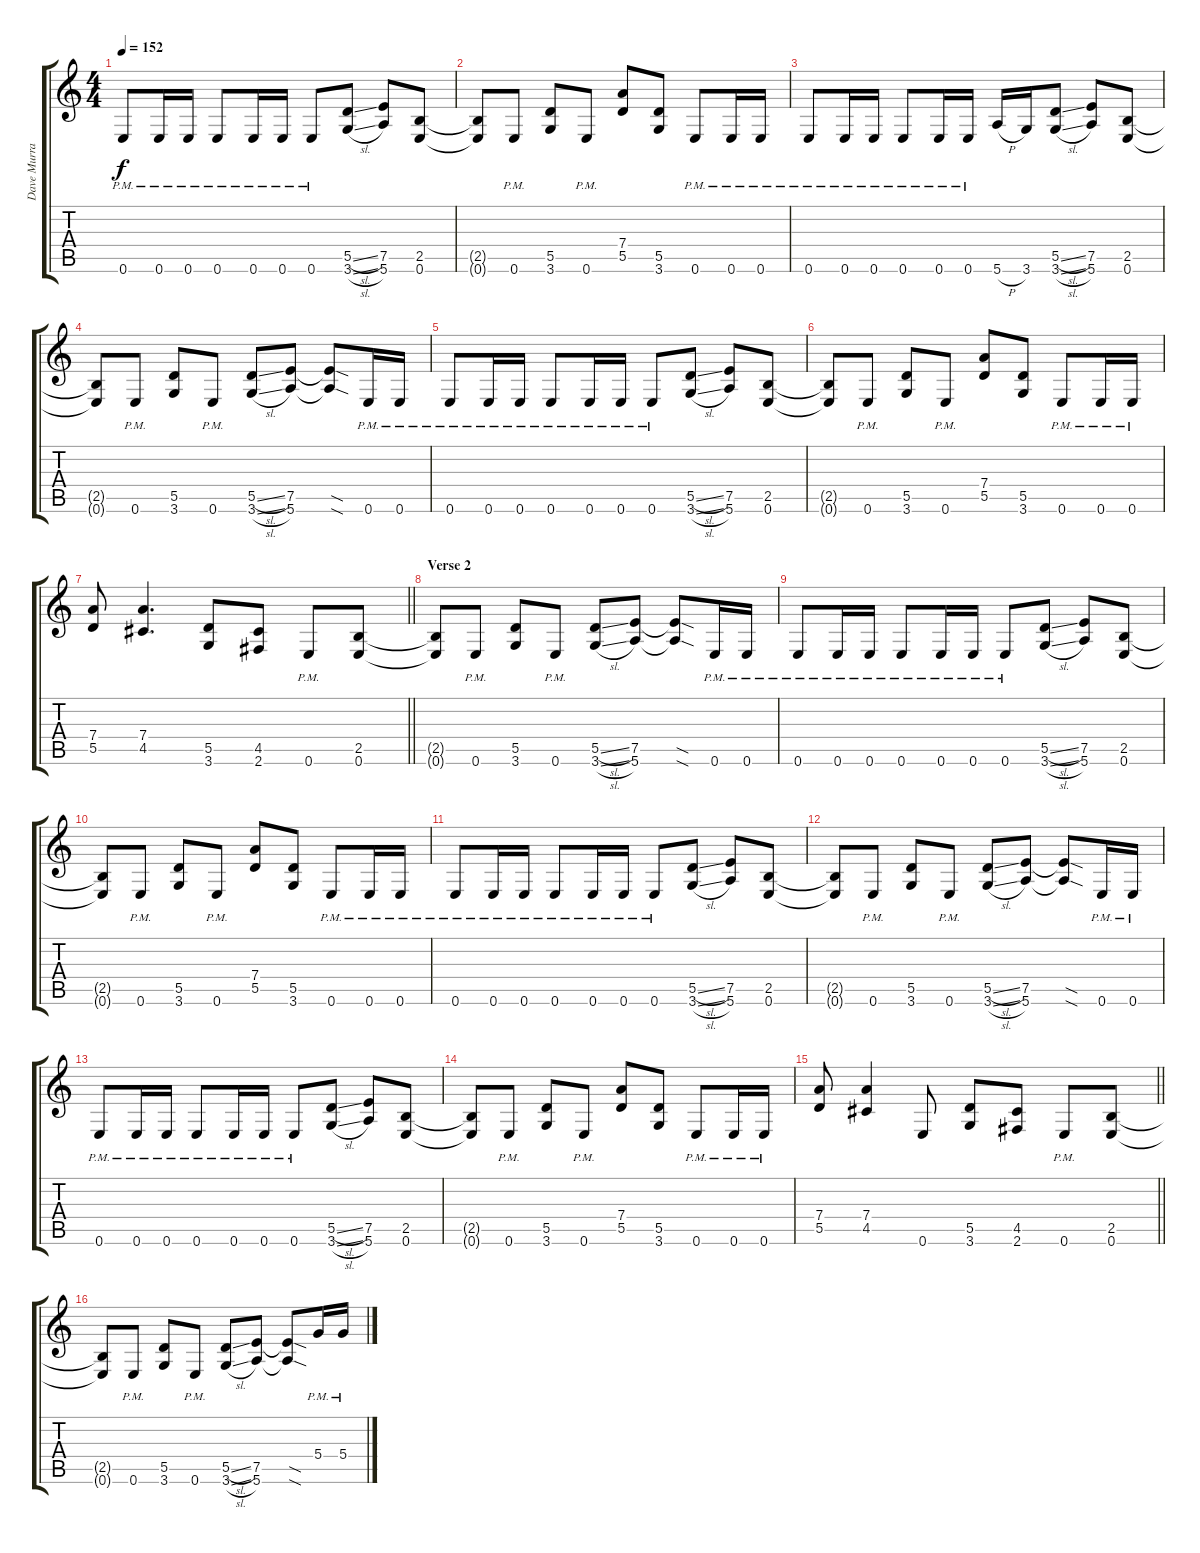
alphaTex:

\track ("Dave Murray" "Dave Murra") {instrument overdrivenguitar}
\staff {score tabs}
\tuning (E4 B3 G3 D3 A2 E2) {hide}
\ts (4 4)
\tempo 152
\clef g2
\ks c
0.6{pm}.8{dy f} 0.6{pm}.16 0.6{pm}.16 0.6{pm}.8 0.6{pm}.16 0.6{pm}.16 0.6{pm}.8 (5.5{sl} 3.6{sl}).8 (7.5 5.6).8 (2.5 0.6).8 |
(2.5{t} 0.6{t}).8 0.6{pm}.8 (5.5 3.6).8 0.6{pm}.8 (7.4 5.5).8 (5.5 3.6).8 0.6{pm}.8 0.6{pm}.16 0.6{pm}.16 |
0.6{pm}.8 0.6{pm}.16 0.6{pm}.16 0.6{pm}.8 0.6{pm}.16 0.6{pm}.16 5.6{h}.16 3.6.16 (5.5{sl} 3.6{sl}).8 (7.5 5.6).8 (2.5 0.6).8 |
(2.5{t} 0.6{t}).8 0.6{pm}.8 (5.5 3.6).8 0.6{pm}.8 (5.5{sl} 3.6{sl}).8 (7.5 5.6).8 (7.5{sod t} 5.6{sod t}).8 0.6{pm}.16 0.6{pm}.16 |
0.6{pm}.8 0.6{pm}.16 0.6{pm}.16 0.6{pm}.8 0.6{pm}.16 0.6{pm}.16 0.6{pm}.8 (5.5{sl} 3.6{sl}).8 (7.5 5.6).8 (2.5 0.6).8 |
(2.5{t} 0.6{t}).8 0.6{pm}.8 (5.5 3.6).8 0.6{pm}.8 (7.4 5.5).8 (5.5 3.6).8 0.6{pm}.8 0.6{pm}.16 0.6{pm}.16 |
\barLineRight lightlight
(7.4 5.5).8 (7.4 4.5).4{d} (5.5 3.6).8 (4.5 2.6).8 0.6{pm}.8 (2.5 0.6).8 |
\section ("" "Verse 2")
(2.5{t} 0.6{t}).8 0.6{pm}.8 (5.5 3.6).8 0.6{pm}.8 (5.5{sl} 3.6{sl}).8 (7.5 5.6).8 (7.5{sod t} 5.6{sod t}).8 0.6{pm}.16 0.6{pm}.16 |
0.6{pm}.8 0.6{pm}.16 0.6{pm}.16 0.6{pm}.8 0.6{pm}.16 0.6{pm}.16 0.6{pm}.8 (5.5{sl} 3.6{sl}).8 (7.5 5.6).8 (2.5 0.6).8 |
(2.5{t} 0.6{t}).8 0.6{pm}.8 (5.5 3.6).8 0.6{pm}.8 (7.4 5.5).8 (5.5 3.6).8 0.6{pm}.8 0.6{pm}.16 0.6{pm}.16 |
0.6{pm}.8 0.6{pm}.16 0.6{pm}.16 0.6{pm}.8 0.6{pm}.16 0.6{pm}.16 0.6{pm}.8 (5.5{sl} 3.6{sl}).8 (7.5 5.6).8 (2.5 0.6).8 |
(2.5{t} 0.6{t}).8 0.6{pm}.8 (5.5 3.6).8 0.6{pm}.8 (5.5{sl} 3.6{sl}).8 (7.5 5.6).8 (7.5{sod t} 5.6{sod t}).8 0.6{pm}.16 0.6{pm}.16 |
0.6{pm}.8 0.6{pm}.16 0.6{pm}.16 0.6{pm}.8 0.6{pm}.16 0.6{pm}.16 0.6{pm}.8 (5.5{sl} 3.6{sl}).8 (7.5 5.6).8 (2.5 0.6).8 |
(2.5{t} 0.6{t}).8 0.6{pm}.8 (5.5 3.6).8 0.6{pm}.8 (7.4 5.5).8 (5.5 3.6).8 0.6{pm}.8 0.6{pm}.16 0.6{pm}.16 |
\barLineRight lightlight
(7.4 5.5).8 (7.4 4.5).4 0.6.8 (5.5 3.6).8 (4.5 2.6).8 0.6{pm}.8 (2.5 0.6).8 |
(2.5{t} 0.6{t}).8 0.6{pm}.8 (5.5 3.6).8 0.6{pm}.8 (5.5{sl} 3.6{sl}).8 (7.5 5.6).8 (7.5{sod t} 5.6{sod t}).8 5.4{pm}.16 5.4{pm}.16
